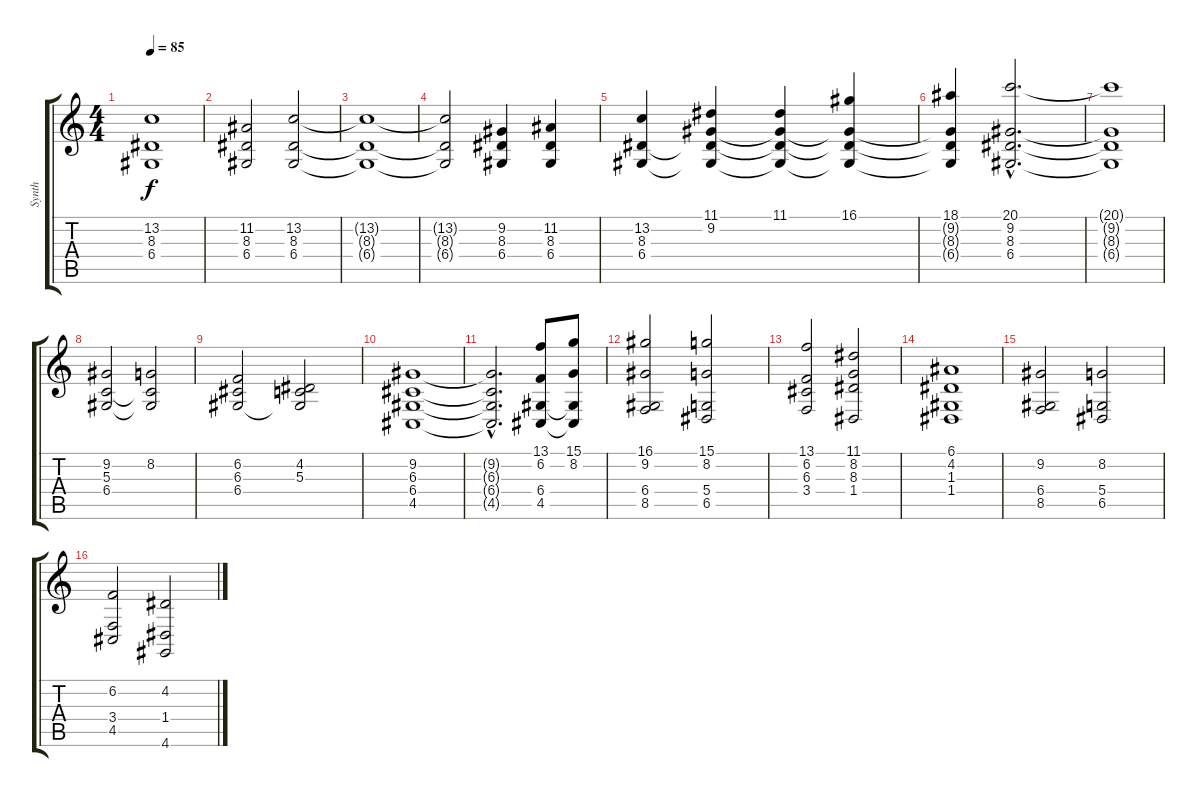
\track ("Synth" "Synth") {instrument pad2warm}
\staff {score tabs}
\tuning (E4 B3 G3 D3 A2 E2) {hide}
\ts (4 4)
\tempo 85
\clef g2
\ks c
(13.2 8.3 6.4).1{dy f instrument pad2warm} |
(11.2 8.3 6.4).2 (13.2 8.3 6.4).2 |
(13.2{t} 8.3{t} 6.4{t}).1 |
(13.2{t} 8.3{t} 6.4{t}).2 (9.2 8.3 6.4).4 (11.2 8.3 6.4).4 |
(13.2 8.3 6.4).4 (11.1 9.2 8.3{t} 6.4{t}).4 (11.1 9.2{t} 8.3{t} 6.4{t}).4 (16.1 9.2{t} 8.3{t} 6.4{t}).4 |
(18.1 9.2{t} 8.3{t} 6.4{t}).4 (20.1{hac} 9.2{hac} 8.3{hac} 6.4{hac}).2{d} |
(20.1{t} 9.2{t} 8.3{t} 6.4{t}).1 |
(9.2 5.3 6.4).2 (8.2 5.3{t} 6.4{t}).2 |
(6.2 6.3 6.4).2 (4.2 5.3 6.4{t}).2 |
(9.2 6.3 6.4 4.5).1 |
(9.2{hac t} 6.3{hac t} 6.4{hac t} 4.5{hac t}).2{d} (13.1 6.2 6.4 4.5).8 (15.1 8.2 6.4{t} 4.5{t}).8 |
(16.1 9.2 6.4 8.5).2 (15.1 8.2 5.4 6.5).2 |
(13.1 6.2 6.3 3.4).2 (11.1 8.2 8.3 1.4).2 |
(6.1 4.2 1.3 1.4).1 |
(9.2 6.4 8.5).2 (8.2 5.4 6.5).2 |
(6.2 3.4 4.5).2 (4.2 1.4 4.6).2
